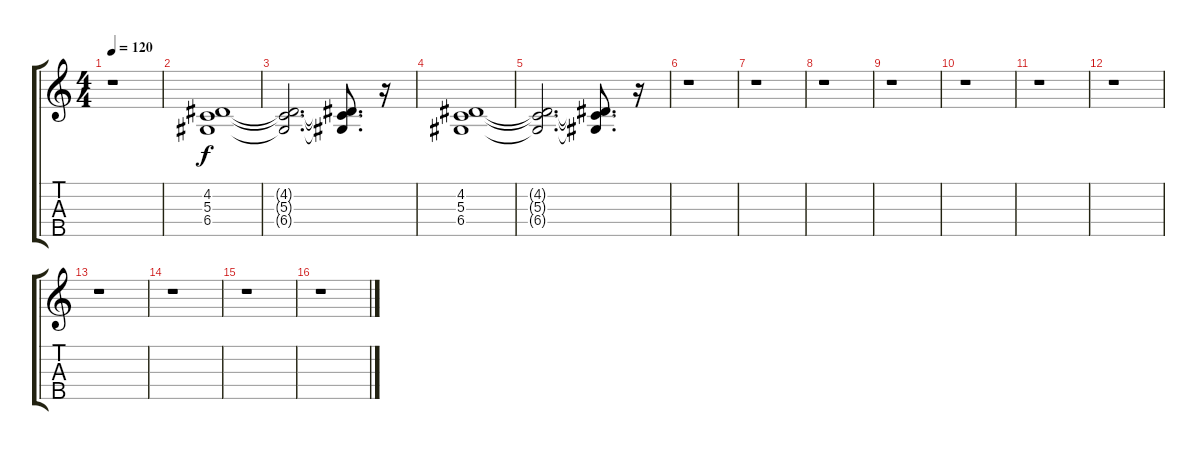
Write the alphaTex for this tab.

\track "" {instrument synthstrings2}
\staff {score tabs}
\tuning (E4 B3 G3 D3 A2) {hide}
\ts (4 4)
\tempo 120
\clef g2
\ks c
r.1{dy f} |
(4.2 5.3 6.4).1 |
(4.2{t} 5.3{t} 6.4{t}).2{d} (4.2{t} 5.3{t} 6.4{t}).8{d} r.16 |
(4.2 5.3 6.4).1 |
(4.2{t} 5.3{t} 6.4{t}).2{d} (4.2{t} 5.3{t} 6.4{t}).8{d} r.16 |
r.1 |
r.1 |
r.1 |
r.1 |
r.1 |
r.1 |
r.1 |
r.1 |
r.1 |
r.1 |
r.1
